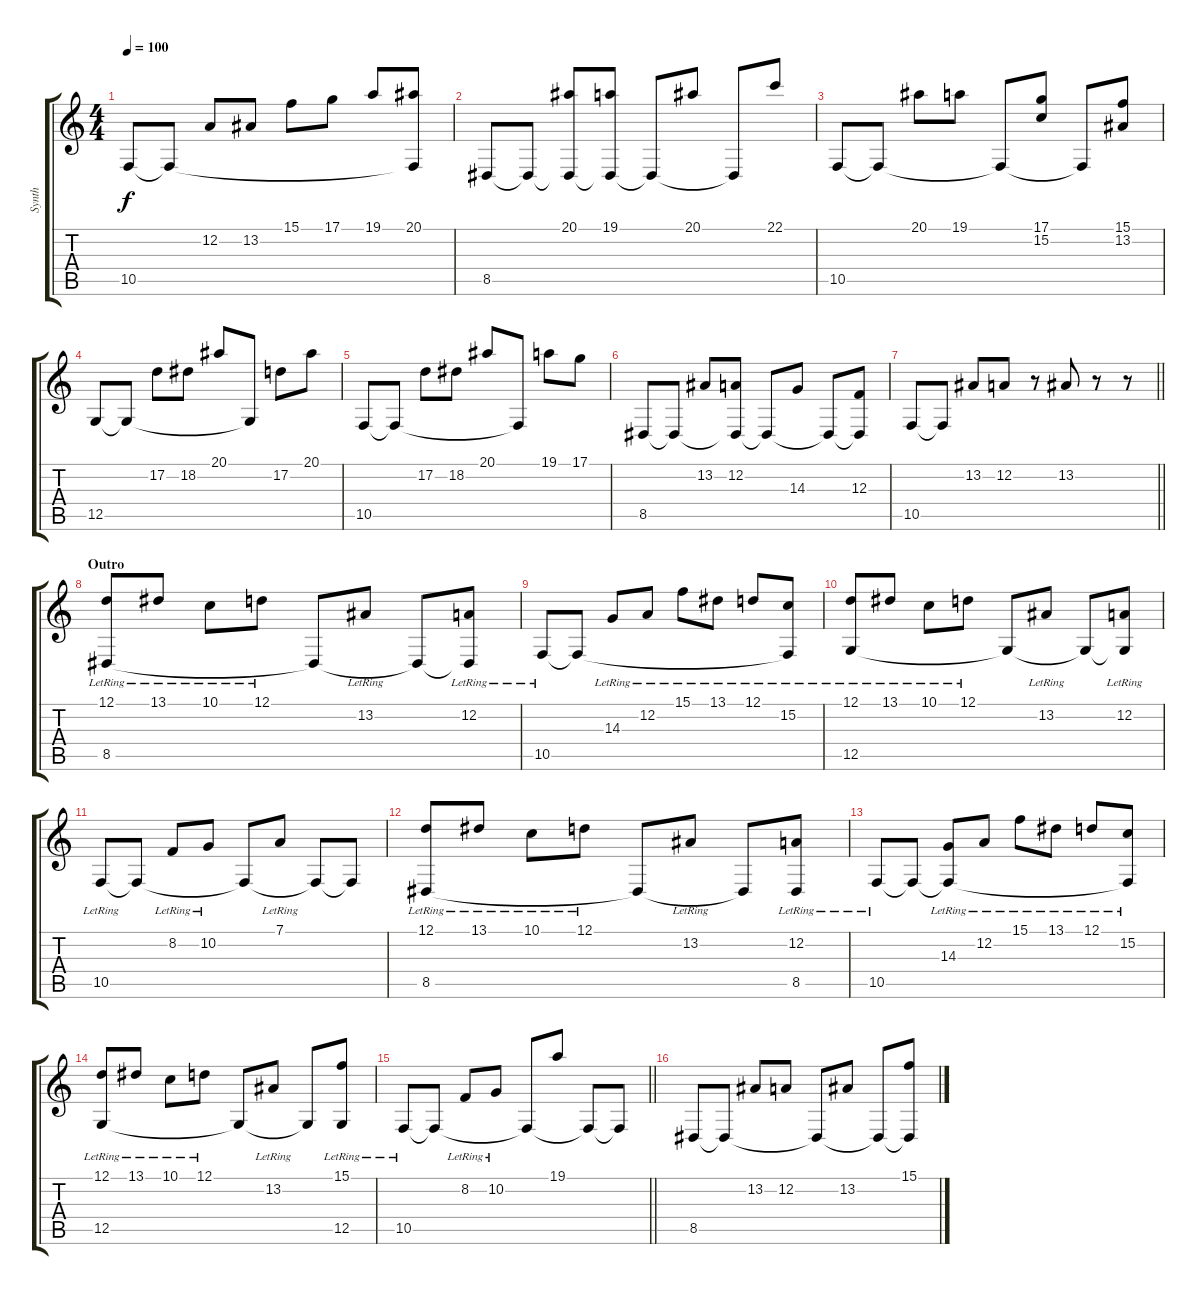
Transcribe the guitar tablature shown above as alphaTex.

\track ("Synth" "Synth") {instrument stringensemble1}
\staff {score tabs}
\tuning (D4 A3 F3 C3 G2 D2) {hide}
\ts (4 4)
\tempo 100
\clef g2
\ks c
10.5.8{dy f} 10.5{t}.8 12.2.8 13.2.8 15.1.8 17.1.8 19.1.8 (20.1 10.5{t}).8 |
8.5.8 8.5{t}.8 (20.1 8.5{t}).8 (19.1 8.5{t}).8 8.5{t}.8 20.1.8 8.5{t}.8 22.1.8 |
10.5.8 10.5{t}.8 20.1.8 19.1.8 10.5{t}.8 (17.1 15.2).8 10.5{t}.8 (15.1 13.2).8 |
12.5.8 12.5{t}.8 17.2.8 18.2.8 20.1.8 12.5{t}.8 17.2.8 20.1.8 |
10.5.8 10.5{t}.8 17.2.8 18.2.8 20.1.8 10.5{t}.8 19.1.8 17.1.8 |
8.5.8 8.5{t}.8 13.2.8 (12.2 8.5{t}).8 8.5{t}.8 14.3.8 8.5{t}.8 (12.3 8.5{t}).8 |
\barLineRight lightlight
10.5.8 10.5{t}.8 13.2.8 12.2.8 r.8 13.2.8 r.8 r.8 |
\section ("" "Outro")
(12.1{lr} 8.5{lr}).8{volume 12 instrument brightacousticpiano} 13.1{lr}.8 10.1{lr}.8 12.1{lr}.8 8.5{t}.8 13.2{lr}.8 8.5{t}.8 (12.2{lr} 8.5{t}).8 |
10.5{lr}.8 10.5{t}.8 14.3{lr}.8 12.2{lr}.8 15.1{lr}.8 13.1{lr}.8 12.1{lr}.8 (15.2{lr} 10.5{t}).8 |
(12.1{lr} 12.5{lr}).8 13.1{lr}.8 10.1{lr}.8 12.1{lr}.8 12.5{t}.8 13.2{lr}.8 12.5{t}.8 (12.2{lr} 12.5{t}).8 |
10.5{lr}.8 10.5{t}.8 8.2{lr}.8 10.2{lr}.8 10.5{t}.8 7.1{lr}.8 10.5{t}.8 10.5{t}.8 |
(12.1{lr} 8.5{lr}).8 13.1{lr}.8 10.1{lr}.8 12.1{lr}.8 8.5{t}.8 13.2{lr}.8 8.5{t}.8 (12.2{lr} 8.5).8 |
10.5{lr}.8 10.5{t}.8 (14.3{lr} 10.5{t}).8 12.2{lr}.8 15.1{lr}.8 13.1{lr}.8 12.1{lr}.8 (15.2{lr} 10.5{t}).8 |
(12.1{lr} 12.5{lr}).8 13.1{lr}.8 10.1{lr}.8 12.1{lr}.8 12.5{t}.8 13.2{lr}.8 12.5{t}.8 (15.1{lr} 12.5).8 |
\barLineRight lightlight
10.5{lr}.8 10.5{t}.8 8.2{lr}.8 10.2{lr}.8 10.5{t}.8 19.1.8 10.5{t}.8 10.5{t}.8 |
8.5.8 8.5{t}.8 13.2.8 12.2.8 8.5{t}.8 13.2.8 8.5{t}.8 (15.1 8.5{t}).8
